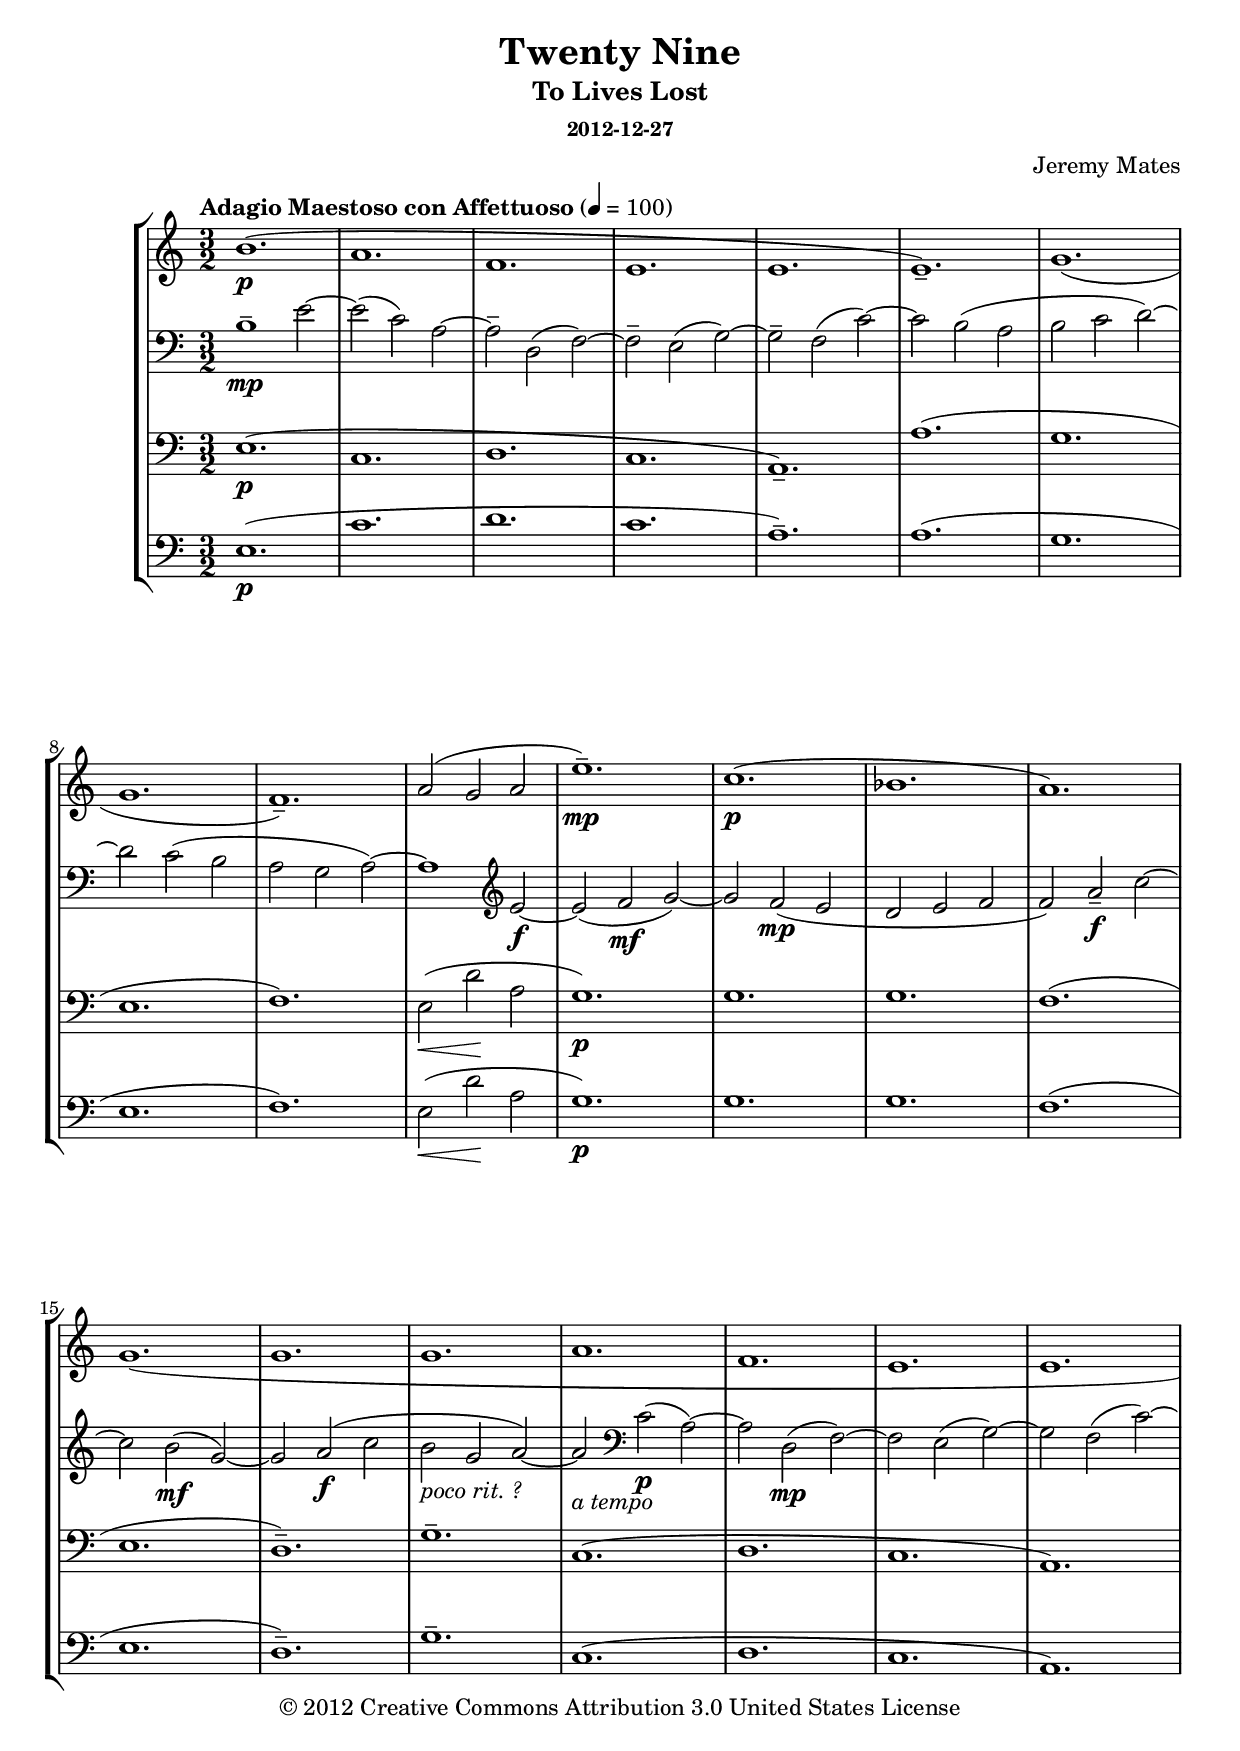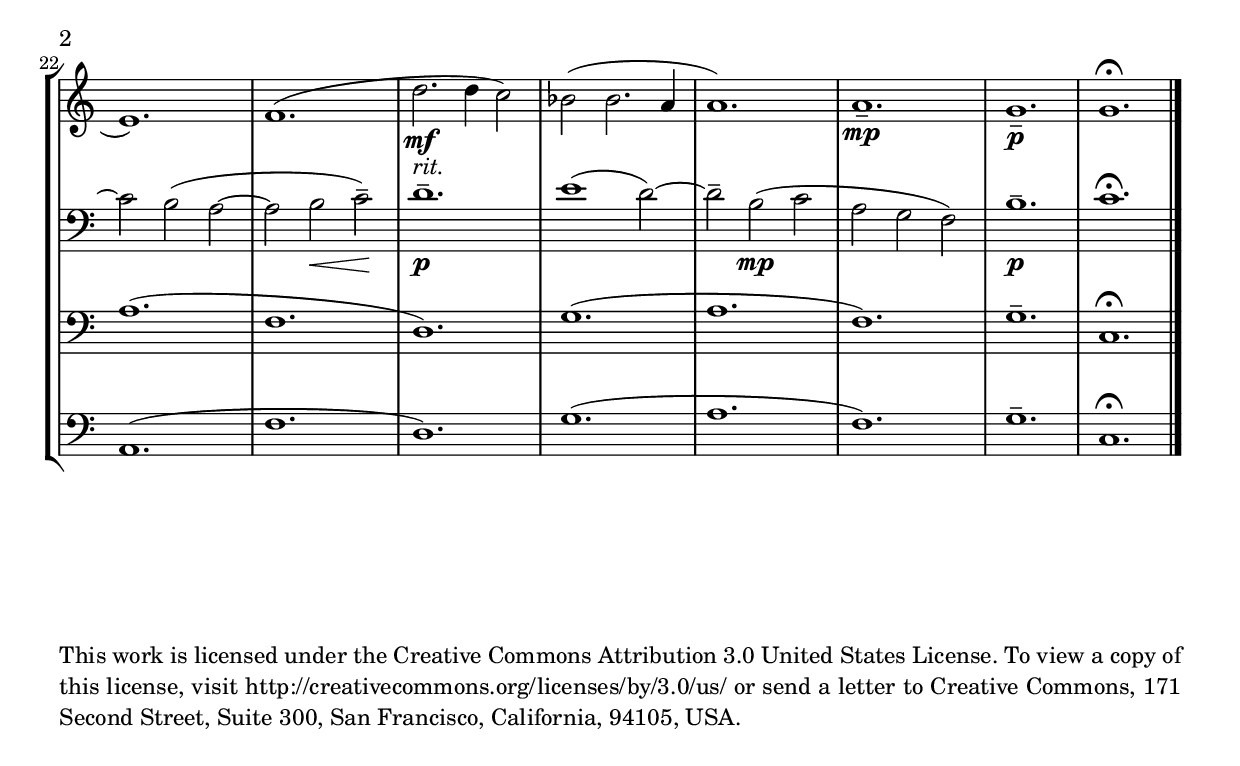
% LilyPond engraving system - http://www.lilypond.org/
%
% Strings/piano (4 hand?) version for harmonic checks and phrasing.

\version "2.16.0"
\include "articulate.ly"

#(define-markup-list-command (paragraph layout props args) (markup-list?) (interpret-markup-list layout props (make-justified-lines-markup-list (cons (make-hspace-markup 0) args))))

\header {
  title       = "Twenty Nine"
  subtitle    = "To Lives Lost"
  subsubtitle = "2012-12-27"
  composer    = "Jeremy Mates"
% copyright   = ""
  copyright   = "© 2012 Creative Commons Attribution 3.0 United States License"
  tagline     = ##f
}

keytempoetc = {
  \tempo "Adagio Maestoso con Affettuoso" 4=100
  \time 3/2
}

voiceone = {
  \keytempoetc
  \clef treble

  \relative b' {
    b1.\p(
    a1.
    f1.
    e1.

    e1.
    e1.--)
    g1.(
    g1.

    f1.--)
    a2( g a
    e'1.\mp--)
    c1.\p(

    bes1.
    a1.)
    g1.(
    g1.

    g1.
    a1.
    f1.
    e1.

    e1.
    e1.)
    f1.(
    \set Score.tempoHideNote = ##t
    \tempo 4=98
    d'2.\mf_\markup { \italic "rit." } d4 c2)

    \tempo 4=96
    bes2( bes2. a4
    \tempo 4=93
    a1.)
    \tempo 4=90
    a1.--\mp
    \tempo 4=88
    g1.--\p

    \tempo 4=42
    g1.\fermata
  }
}

voicetwo = \relative b {
  \keytempoetc
  \clef bass

  b1--\mp e2~
  e2( c) a~
  a2-- d,( f~)
  f2-- e( g~)

  g2-- f( c'~)
  c2 b( a
  b2 c d~)
  d2 c( b

  a2 g a~)
  a1 \clef treble e'2~\f
  e2( f2\mf g~)
  g2 f(\mp e

  d2 e f
  f2) a--\f c~
  c2 b\mf( g~)
  g2 a(\f c

  b2_\markup { \italic "poco rit. ?" }
    g
  % this rit fares poorly in piano rendition, better for things with sustains
  % \tempo 4=98
    a~)
% \tempo 4=100
  a2_\markup { \italic "a tempo" } \clef bass c,\p( a~)
  a2 d,\mp( f~)
  f2 e( g~)

  g2 f( c'~)
  c2 b( a~
  a2 b\< c--\!)
  d1.--\p

  e1( d2~)
  d2-- b(\mp c
  a2 g f)
  b1.--\p

  c1.\fermata
}

voicethree = \relative e {
  \keytempoetc
  \clef bass

  e1.\p(
  c1.
  d1.
  c1.

  a1.--)
  a'1.(
  g1.
  e1.

  f1.)
  e2(\< d'\! a
  g1.)\p
  g1.

  g1.
  f1.(
  e1.
  d1.--)

  g1.--
  c,1.(
  d1.
  c1.

  a1.)
  a'1.(
  f1.
  d1.)

  g1.(
  a1.
  f1.)
  g1.--

  c,1.\fermata
}

% contrabass *mostly* just doubles cello
voicefour = {
  \keytempoetc
  \clef bass
  \transposition c

  \relative e {
    e1.\p(
    c'1.
    d1.
    c1.

    a1.--)
    a1.(
    g1.
    e1.

    f1.)
%   \clef treble
    e2(\< d'\! a
    g1.)\p
    g1.

%   \clef bass
    g1.
    f1.(
    e1.
    d1.--)

    g1.--
    c,1.(
    d1.
    c1.

    a1.)
    a1.(
    f'1.
    d1.)

    g1.(
    a1.
    f1.)
    g1.--

    c,1.\fermata
  }
}

%                                                                           %
%%%%%%%%%%%%%%%%%%%%%%%%%%%%%%%     Misc.     %%%%%%%%%%%%%%%%%%%%%%%%%%%%%%%
%                                                                           %

upper = {
% \set Staff.midiInstrument = #"english horn"
  \set Staff.midiInstrument = #"violin"
  \voiceone

  \bar "|."
}

middle = {
% \set Staff.midiInstrument = #"trombone"
  \set Staff.midiInstrument = #"viola"
  \voicetwo

  \bar "|."
}

lower = {
% \set Staff.midiInstrument = #"bassoon"
  \set Staff.midiInstrument = #"cello"
  \voicethree

  \bar "|."
}

bass = {
  \set Staff.midiInstrument = #"contrabass"
  \voicefour

  \bar "|."
}

theblackdots = {
  <<
    \new StaffGroup <<
      \new Staff = "upper" \upper
      \new Staff = "middle" \middle
      \new Staff = "lower" \lower
      \new Staff = "bass" \bass
    >>
  >>
}

themusic = {
  <<
    \new PianoStaff <<
      \set Score.midiChannelMapping = #'voice
      \new Staff = "upper" \upper
      \new Staff = "middle" \middle
      \new Staff = "lower" \lower
      \new Staff = "bass" \bass
    >>
  >>
}

\score {
  \theblackdots
  \layout {
%   indent = 2.3\cm
  }
}
\score {
  \articulate { \themusic }
% \themusic
  \midi { }
}
\markuplist { \paragraph {
This work is licensed under the Creative Commons Attribution 3.0 United
States License. To view a copy of this license, visit
http://creativecommons.org/licenses/by/3.0/us/ or send a letter to
Creative Commons, 171 Second Street, Suite 300, San Francisco,
California, 94105, USA.
} }
